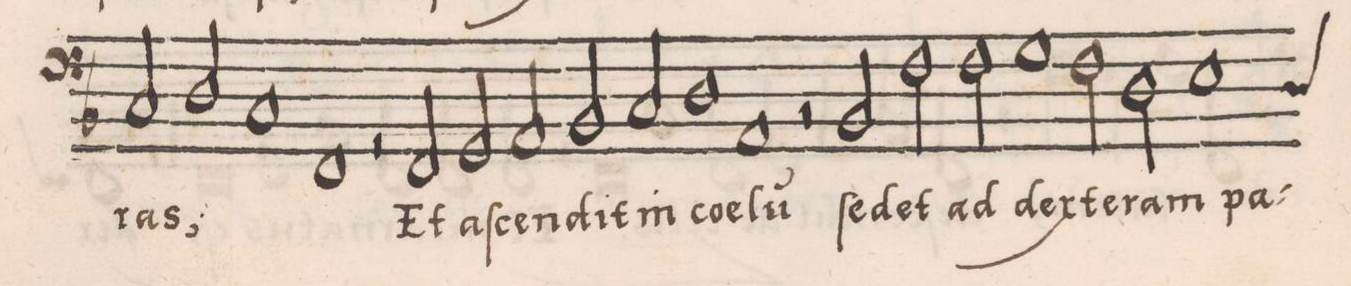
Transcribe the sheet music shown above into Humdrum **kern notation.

**kern	**text
*I"BASSVS	*
*clefF4	*
*k[b-]	*
*met(C|)	*
*M2/1	*
2C/	-ras;
2D/	.
=101-	=101-
1C	.
1FF	.
=102-	=102-
2r	.
2FF/	Et
2GG/	a-
2AA/	-ſcen-
=103-	=103-
2BB-/	-dit
2C/	in
1D	coe-
=104-	=104-
1AA	-lu(m)
2r	.
2BB-/	ſe-
=105-	=105-
2F\	-det
2F\	ad
1G	dex-
=106-	=106-
2F\	-te-
2D\	-ram
1E	pa-
*custos:D	*
=107-	=107-
*-	*-
